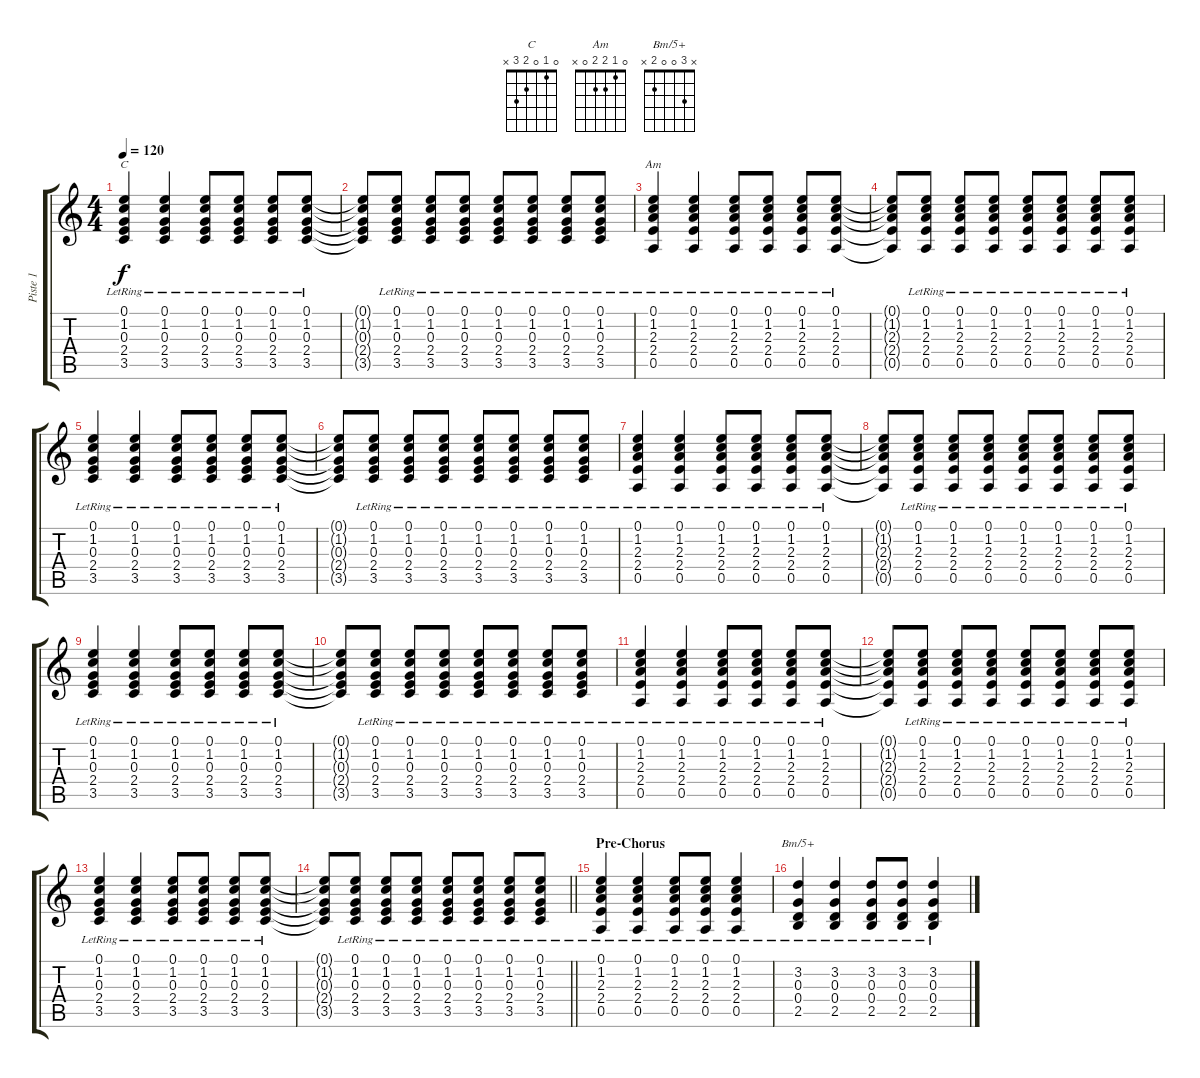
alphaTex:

\track ("Piste 1" "Piste 1") {instrument acousticguitarsteel}
\staff {score tabs}
\tuning (E4 B3 G3 D3 A2 E2) {hide}
\chord ("C" 0 1 0 2 3 x)
\chord ("Am" 0 1 2 2 0 x)
\chord ("Bm/5+" x 3 0 0 2 x)
\ts (4 4)
\tempo 120
\clef g2
\ks c
(0.1{lr} 1.2{lr} 0.3{lr} 2.4{lr} 3.5{lr}).4{ch "C" dy f} (0.1{lr} 1.2{lr} 0.3{lr} 2.4{lr} 3.5{lr}).4 (0.1{lr} 1.2{lr} 0.3{lr} 2.4{lr} 3.5{lr}).8 (0.1{lr} 1.2{lr} 0.3{lr} 2.4{lr} 3.5{lr}).8 (0.1{lr} 1.2{lr} 0.3{lr} 2.4{lr} 3.5{lr}).8 (0.1{lr} 1.2{lr} 0.3{lr} 2.4{lr} 3.5{lr}).8 |
(0.1{t} 1.2{t} 0.3{t} 2.4{t} 3.5{t}).8 (0.1{lr} 1.2{lr} 0.3{lr} 2.4{lr} 3.5{lr}).8 (0.1{lr} 1.2{lr} 0.3{lr} 2.4{lr} 3.5{lr}).8 (0.1{lr} 1.2{lr} 0.3{lr} 2.4{lr} 3.5{lr}).8 (0.1{lr} 1.2{lr} 0.3{lr} 2.4{lr} 3.5{lr}).8 (0.1{lr} 1.2{lr} 0.3{lr} 2.4{lr} 3.5{lr}).8 (0.1{lr} 1.2{lr} 0.3{lr} 2.4{lr} 3.5{lr}).8 (0.1{lr} 1.2{lr} 0.3{lr} 2.4{lr} 3.5{lr}).8 |
(0.1{lr} 1.2{lr} 2.3{lr} 2.4{lr} 0.5{lr}).4{ch "Am"} (0.1{lr} 1.2{lr} 2.3{lr} 2.4{lr} 0.5{lr}).4 (0.1{lr} 1.2{lr} 2.3{lr} 2.4{lr} 0.5{lr}).8 (0.1{lr} 1.2{lr} 2.3{lr} 2.4{lr} 0.5{lr}).8 (0.1{lr} 1.2{lr} 2.3{lr} 2.4{lr} 0.5{lr}).8 (0.1{lr} 1.2{lr} 2.3{lr} 2.4{lr} 0.5{lr}).8 |
(0.1{t} 1.2{t} 2.3{t} 2.4{t} 0.5{t}).8 (0.1{lr} 1.2{lr} 2.3{lr} 2.4{lr} 0.5{lr}).8 (0.1{lr} 1.2{lr} 2.3{lr} 2.4{lr} 0.5{lr}).8 (0.1{lr} 1.2{lr} 2.3{lr} 2.4{lr} 0.5{lr}).8 (0.1{lr} 1.2{lr} 2.3{lr} 2.4{lr} 0.5{lr}).8 (0.1{lr} 1.2{lr} 2.3{lr} 2.4{lr} 0.5{lr}).8 (0.1{lr} 1.2{lr} 2.3{lr} 2.4{lr} 0.5{lr}).8 (0.1{lr} 1.2{lr} 2.3{lr} 2.4{lr} 0.5{lr}).8 |
(0.1{lr} 1.2{lr} 0.3{lr} 2.4{lr} 3.5{lr}).4 (0.1{lr} 1.2{lr} 0.3{lr} 2.4{lr} 3.5{lr}).4 (0.1{lr} 1.2{lr} 0.3{lr} 2.4{lr} 3.5{lr}).8 (0.1{lr} 1.2{lr} 0.3{lr} 2.4{lr} 3.5{lr}).8 (0.1{lr} 1.2{lr} 0.3{lr} 2.4{lr} 3.5{lr}).8 (0.1{lr} 1.2{lr} 0.3{lr} 2.4{lr} 3.5{lr}).8 |
(0.1{t} 1.2{t} 0.3{t} 2.4{t} 3.5{t}).8 (0.1{lr} 1.2{lr} 0.3{lr} 2.4{lr} 3.5{lr}).8 (0.1{lr} 1.2{lr} 0.3{lr} 2.4{lr} 3.5{lr}).8 (0.1{lr} 1.2{lr} 0.3{lr} 2.4{lr} 3.5{lr}).8 (0.1{lr} 1.2{lr} 0.3{lr} 2.4{lr} 3.5{lr}).8 (0.1{lr} 1.2{lr} 0.3{lr} 2.4{lr} 3.5{lr}).8 (0.1{lr} 1.2{lr} 0.3{lr} 2.4{lr} 3.5{lr}).8 (0.1{lr} 1.2{lr} 0.3{lr} 2.4{lr} 3.5{lr}).8 |
(0.1{lr} 1.2{lr} 2.3{lr} 2.4{lr} 0.5{lr}).4 (0.1{lr} 1.2{lr} 2.3{lr} 2.4{lr} 0.5{lr}).4 (0.1{lr} 1.2{lr} 2.3{lr} 2.4{lr} 0.5{lr}).8 (0.1{lr} 1.2{lr} 2.3{lr} 2.4{lr} 0.5{lr}).8 (0.1{lr} 1.2{lr} 2.3{lr} 2.4{lr} 0.5{lr}).8 (0.1{lr} 1.2{lr} 2.3{lr} 2.4{lr} 0.5{lr}).8 |
(0.1{t} 1.2{t} 2.3{t} 2.4{t} 0.5{t}).8 (0.1{lr} 1.2{lr} 2.3{lr} 2.4{lr} 0.5{lr}).8 (0.1{lr} 1.2{lr} 2.3{lr} 2.4{lr} 0.5{lr}).8 (0.1{lr} 1.2{lr} 2.3{lr} 2.4{lr} 0.5{lr}).8 (0.1{lr} 1.2{lr} 2.3{lr} 2.4{lr} 0.5{lr}).8 (0.1{lr} 1.2{lr} 2.3{lr} 2.4{lr} 0.5{lr}).8 (0.1{lr} 1.2{lr} 2.3{lr} 2.4{lr} 0.5{lr}).8 (0.1{lr} 1.2{lr} 2.3{lr} 2.4{lr} 0.5{lr}).8 |
(0.1{lr} 1.2{lr} 0.3{lr} 2.4{lr} 3.5{lr}).4 (0.1{lr} 1.2{lr} 0.3{lr} 2.4{lr} 3.5{lr}).4 (0.1{lr} 1.2{lr} 0.3{lr} 2.4{lr} 3.5{lr}).8 (0.1{lr} 1.2{lr} 0.3{lr} 2.4{lr} 3.5{lr}).8 (0.1{lr} 1.2{lr} 0.3{lr} 2.4{lr} 3.5{lr}).8 (0.1{lr} 1.2{lr} 0.3{lr} 2.4{lr} 3.5{lr}).8 |
(0.1{t} 1.2{t} 0.3{t} 2.4{t} 3.5{t}).8 (0.1{lr} 1.2{lr} 0.3{lr} 2.4{lr} 3.5{lr}).8 (0.1{lr} 1.2{lr} 0.3{lr} 2.4{lr} 3.5{lr}).8 (0.1{lr} 1.2{lr} 0.3{lr} 2.4{lr} 3.5{lr}).8 (0.1{lr} 1.2{lr} 0.3{lr} 2.4{lr} 3.5{lr}).8 (0.1{lr} 1.2{lr} 0.3{lr} 2.4{lr} 3.5{lr}).8 (0.1{lr} 1.2{lr} 0.3{lr} 2.4{lr} 3.5{lr}).8 (0.1{lr} 1.2{lr} 0.3{lr} 2.4{lr} 3.5{lr}).8 |
(0.1{lr} 1.2{lr} 2.3{lr} 2.4{lr} 0.5{lr}).4 (0.1{lr} 1.2{lr} 2.3{lr} 2.4{lr} 0.5{lr}).4 (0.1{lr} 1.2{lr} 2.3{lr} 2.4{lr} 0.5{lr}).8 (0.1{lr} 1.2{lr} 2.3{lr} 2.4{lr} 0.5{lr}).8 (0.1{lr} 1.2{lr} 2.3{lr} 2.4{lr} 0.5{lr}).8 (0.1{lr} 1.2{lr} 2.3{lr} 2.4{lr} 0.5{lr}).8 |
(0.1{t} 1.2{t} 2.3{t} 2.4{t} 0.5{t}).8 (0.1{lr} 1.2{lr} 2.3{lr} 2.4{lr} 0.5{lr}).8 (0.1{lr} 1.2{lr} 2.3{lr} 2.4{lr} 0.5{lr}).8 (0.1{lr} 1.2{lr} 2.3{lr} 2.4{lr} 0.5{lr}).8 (0.1{lr} 1.2{lr} 2.3{lr} 2.4{lr} 0.5{lr}).8 (0.1{lr} 1.2{lr} 2.3{lr} 2.4{lr} 0.5{lr}).8 (0.1{lr} 1.2{lr} 2.3{lr} 2.4{lr} 0.5{lr}).8 (0.1{lr} 1.2{lr} 2.3{lr} 2.4{lr} 0.5{lr}).8 |
(0.1{lr} 1.2{lr} 0.3{lr} 2.4{lr} 3.5{lr}).4 (0.1{lr} 1.2{lr} 0.3{lr} 2.4{lr} 3.5{lr}).4 (0.1{lr} 1.2{lr} 0.3{lr} 2.4{lr} 3.5{lr}).8 (0.1{lr} 1.2{lr} 0.3{lr} 2.4{lr} 3.5{lr}).8 (0.1{lr} 1.2{lr} 0.3{lr} 2.4{lr} 3.5{lr}).8 (0.1{lr} 1.2{lr} 0.3{lr} 2.4{lr} 3.5{lr}).8 |
\barLineRight lightlight
(0.1{t} 1.2{t} 0.3{t} 2.4{t} 3.5{t}).8 (0.1{lr} 1.2{lr} 0.3{lr} 2.4{lr} 3.5{lr}).8 (0.1{lr} 1.2{lr} 0.3{lr} 2.4{lr} 3.5{lr}).8 (0.1{lr} 1.2{lr} 0.3{lr} 2.4{lr} 3.5{lr}).8 (0.1{lr} 1.2{lr} 0.3{lr} 2.4{lr} 3.5{lr}).8 (0.1{lr} 1.2{lr} 0.3{lr} 2.4{lr} 3.5{lr}).8 (0.1{lr} 1.2{lr} 0.3{lr} 2.4{lr} 3.5{lr}).8 (0.1{lr} 1.2{lr} 0.3{lr} 2.4{lr} 3.5{lr}).8 |
\section ("" "Pre-Chorus")
(0.1{lr} 1.2{lr} 2.3{lr} 2.4{lr} 0.5{lr}).4 (0.1{lr} 1.2{lr} 2.3{lr} 2.4{lr} 0.5{lr}).4 (0.1{lr} 1.2{lr} 2.3{lr} 2.4{lr} 0.5{lr}).8 (0.1{lr} 1.2{lr} 2.3{lr} 2.4{lr} 0.5{lr}).8 (0.1{lr} 1.2{lr} 2.3{lr} 2.4{lr} 0.5{lr}).4 |
(3.2{lr} 0.3{lr} 0.4{lr} 2.5{lr}).4{ch "Bm/5+"} (3.2{lr} 0.3{lr} 0.4{lr} 2.5{lr}).4 (3.2{lr} 0.3{lr} 0.4{lr} 2.5{lr}).8 (3.2{lr} 0.3{lr} 0.4{lr} 2.5{lr}).8 (3.2{lr} 0.3{lr} 0.4{lr} 2.5{lr}).4
